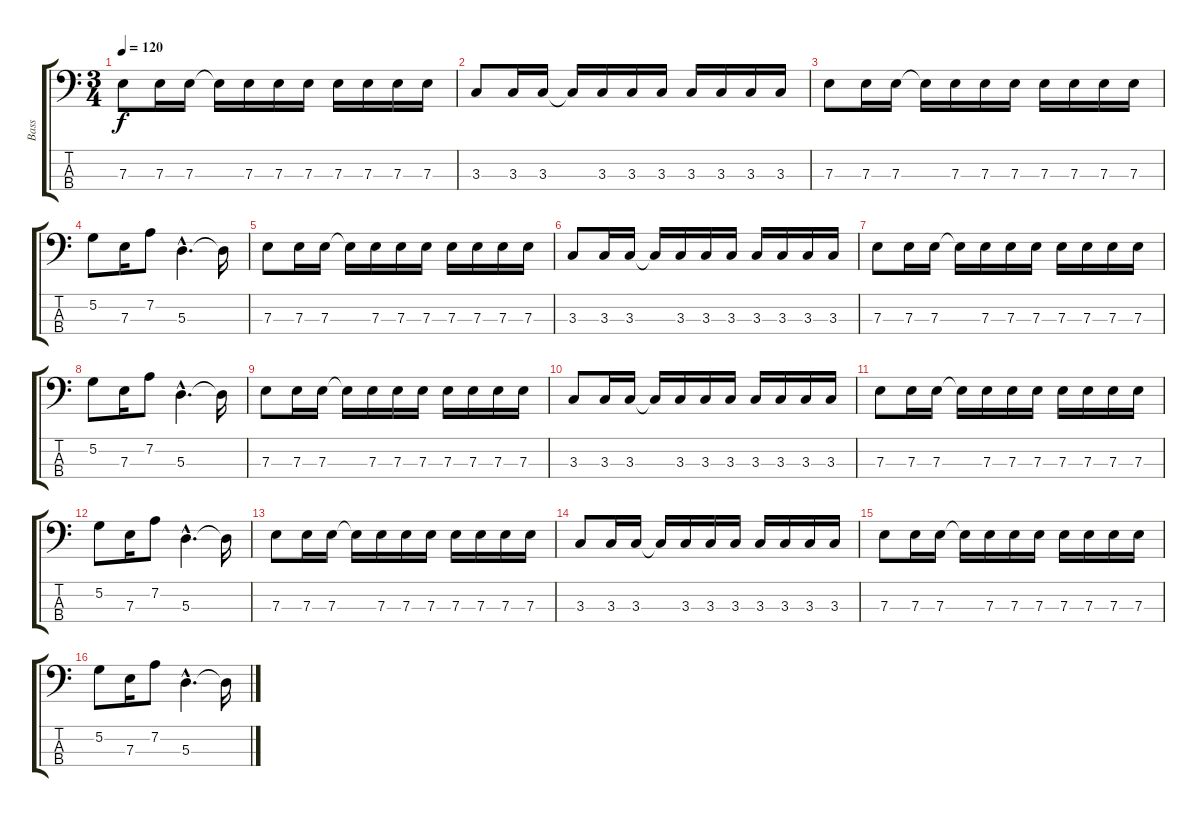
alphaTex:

\track ("Bass" "Bass") {instrument electricbassfinger}
\staff {score tabs}
\tuning (G2 D2 A1 E1) {hide}
\ts (3 4)
\tempo 120
\clef f4
\ks c
7.3.8{dy f} 7.3.16 7.3.16 7.3{t}.16 7.3.16 7.3.16 7.3.16 7.3.16 7.3.16 7.3.16 7.3.16 |
3.3.8 3.3.16 3.3.16 3.3{t}.16 3.3.16 3.3.16 3.3.16 3.3.16 3.3.16 3.3.16 3.3.16 |
7.3.8 7.3.16 7.3.16 7.3{t}.16 7.3.16 7.3.16 7.3.16 7.3.16 7.3.16 7.3.16 7.3.16 |
5.2.8 7.3.16 7.2.8 5.3{hac}.4{d} 5.3{t}.16 |
7.3.8 7.3.16 7.3.16 7.3{t}.16 7.3.16 7.3.16 7.3.16 7.3.16 7.3.16 7.3.16 7.3.16 |
3.3.8 3.3.16 3.3.16 3.3{t}.16 3.3.16 3.3.16 3.3.16 3.3.16 3.3.16 3.3.16 3.3.16 |
7.3.8 7.3.16 7.3.16 7.3{t}.16 7.3.16 7.3.16 7.3.16 7.3.16 7.3.16 7.3.16 7.3.16 |
5.2.8 7.3.16 7.2.8 5.3{hac}.4{d} 5.3{t}.16 |
7.3.8 7.3.16 7.3.16 7.3{t}.16 7.3.16 7.3.16 7.3.16 7.3.16 7.3.16 7.3.16 7.3.16 |
3.3.8 3.3.16 3.3.16 3.3{t}.16 3.3.16 3.3.16 3.3.16 3.3.16 3.3.16 3.3.16 3.3.16 |
7.3.8 7.3.16 7.3.16 7.3{t}.16 7.3.16 7.3.16 7.3.16 7.3.16 7.3.16 7.3.16 7.3.16 |
5.2.8 7.3.16 7.2.8 5.3{hac}.4{d} 5.3{t}.16 |
7.3.8 7.3.16 7.3.16 7.3{t}.16 7.3.16 7.3.16 7.3.16 7.3.16 7.3.16 7.3.16 7.3.16 |
3.3.8 3.3.16 3.3.16 3.3{t}.16 3.3.16 3.3.16 3.3.16 3.3.16 3.3.16 3.3.16 3.3.16 |
7.3.8 7.3.16 7.3.16 7.3{t}.16 7.3.16 7.3.16 7.3.16 7.3.16 7.3.16 7.3.16 7.3.16 |
5.2.8 7.3.16 7.2.8 5.3{hac}.4{d} 5.3{t}.16
